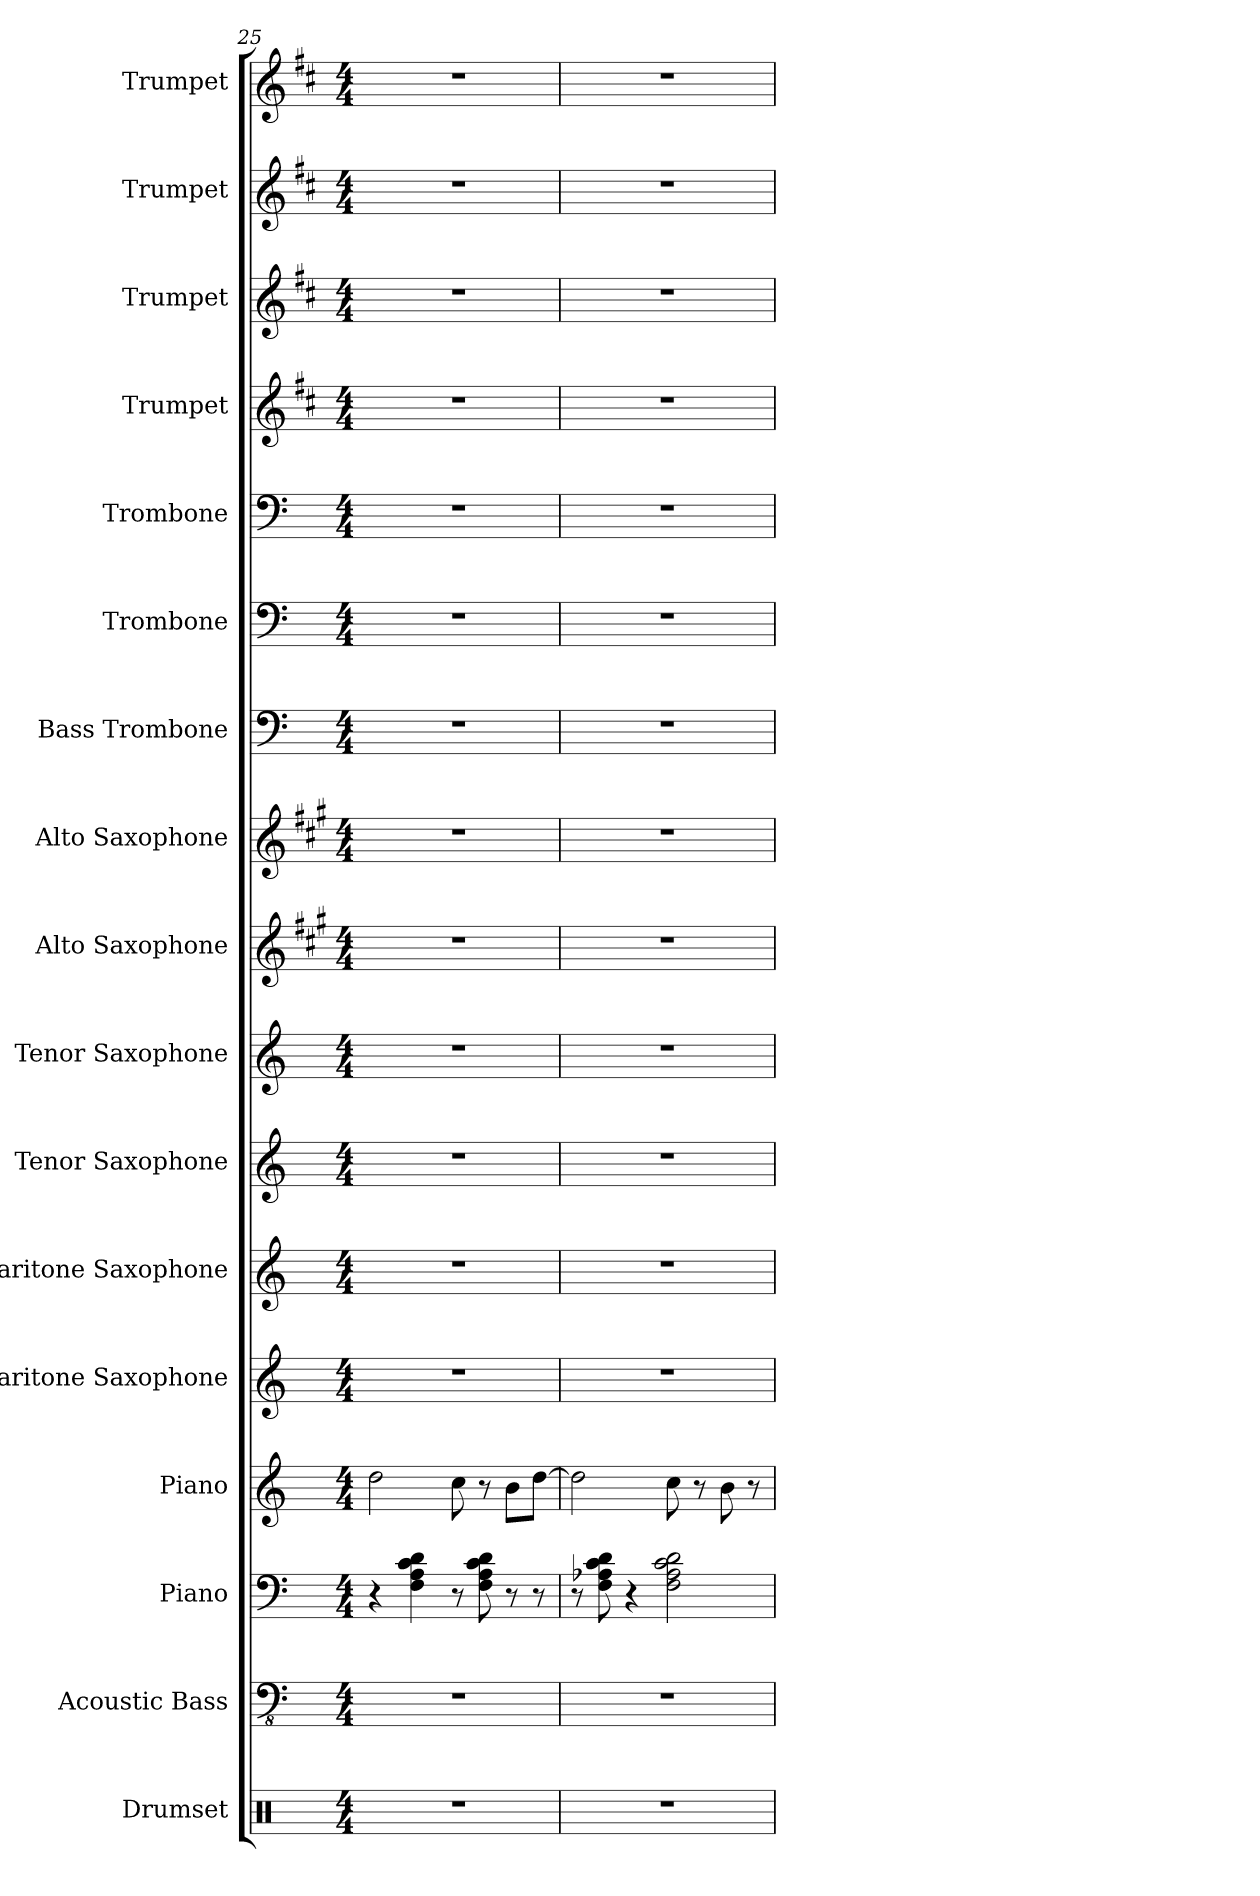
**kern	**kern	**kern	**kern	**kern	**kern	**kern	**kern	**kern	**kern	**kern	**kern	**kern	**kern	**kern	**kern	**kern
*part17	*part16	*part15	*part14	*part13	*part12	*part11	*part10	*part9	*part8	*part7	*part6	*part5	*part4	*part3	*part2	*part1
*staff17	*staff16	*staff15	*staff14	*staff13	*staff12	*staff11	*staff10	*staff9	*staff8	*staff7	*staff6	*staff5	*staff4	*staff3	*staff2	*staff1
*I"Drumset	*I"Acoustic Bass	*I"Piano	*I"Piano	*I"Baritone Saxophone	*I"Baritone Saxophone	*I"Tenor Saxophone	*I"Tenor Saxophone	*I"Alto Saxophone	*I"Alto Saxophone	*I"Bass Trombone	*I"Trombone	*I"Trombone	*I"Trumpet	*I"Trumpet	*I"Trumpet	*I"Trumpet
*I'Drs.	*I'Bass	*I'Pno.	*I'Pno.	*I'Bar. Sax.	*I'Bar. Sax.	*I'T. Sax.	*I'T. Sax.	*I'A. Sax.	*I'A. Sax.	*I'B. Tbn.	*I'Tbn.	*I'Tbn.	*I'Tpt.	*I'Tpt.	*I'Tpt.	*I'Tpt.
*clefX	*clefFv4	*clefF4	*clefG2	*clefG2	*clefG2	*clefG2	*clefG2	*clefG2	*clefG2	*clefF4	*clefF4	*clefF4	*clefG2	*clefG2	*clefG2	*clefG2
*	*	*	*	*ITrd12c21	*ITrd12c21	*ITrd8c14	*ITrd8c14	*ITrd5c9	*ITrd5c9	*	*	*	*ITrd1c2	*ITrd1c2	*ITrd1c2	*ITrd1c2
*k[]	*k[]	*k[]	*k[]	*k[]	*k[]	*k[]	*k[]	*k[]	*k[]	*k[]	*k[]	*k[]	*k[]	*k[]	*k[]	*k[]
*M4/4	*M4/4	*M4/4	*M4/4	*M4/4	*M4/4	*M4/4	*M4/4	*M4/4	*M4/4	*M4/4	*M4/4	*M4/4	*M4/4	*M4/4	*M4/4	*M4/4
=25	=25	=25	=25	=25	=25	=25	=25	=25	=25	=25	=25	=25	=25	=25	=25	=25
1r	1r	4r	2dd\	1r	1r	1r	1r	1r	1r	1r	1r	1r	1r	1r	1r	1r
.	.	4F\ 4A\ 4c\ 4d\	.	.	.	.	.	.	.	.	.	.	.	.	.	.
.	.	8r	8cc\	.	.	.	.	.	.	.	.	.	.	.	.	.
.	.	8F\ 8A\ 8c\ 8d\	8r	.	.	.	.	.	.	.	.	.	.	.	.	.
.	.	8r	8b\L	.	.	.	.	.	.	.	.	.	.	.	.	.
.	.	8r	[8dd\J	.	.	.	.	.	.	.	.	.	.	.	.	.
=26	=26	=26	=26	=26	=26	=26	=26	=26	=26	=26	=26	=26	=26	=26	=26	=26
1r	1r	8r	2dd\]	1r	1r	1r	1r	1r	1r	1r	1r	1r	1r	1r	1r	1r
.	.	8F\ 8A-X\ 8c\ 8d\	.	.	.	.	.	.	.	.	.	.	.	.	.	.
.	.	4r	.	.	.	.	.	.	.	.	.	.	.	.	.	.
.	.	2F\ 2A-\ 2c\ 2d\	8cc\	.	.	.	.	.	.	.	.	.	.	.	.	.
.	.	.	8r	.	.	.	.	.	.	.	.	.	.	.	.	.
.	.	.	8b\	.	.	.	.	.	.	.	.	.	.	.	.	.
.	.	.	8r	.	.	.	.	.	.	.	.	.	.	.	.	.
=	=	=	=	=	=	=	=	=	=	=	=	=	=	=	=	=
*-	*-	*-	*-	*-	*-	*-	*-	*-	*-	*-	*-	*-	*-	*-	*-	*-
